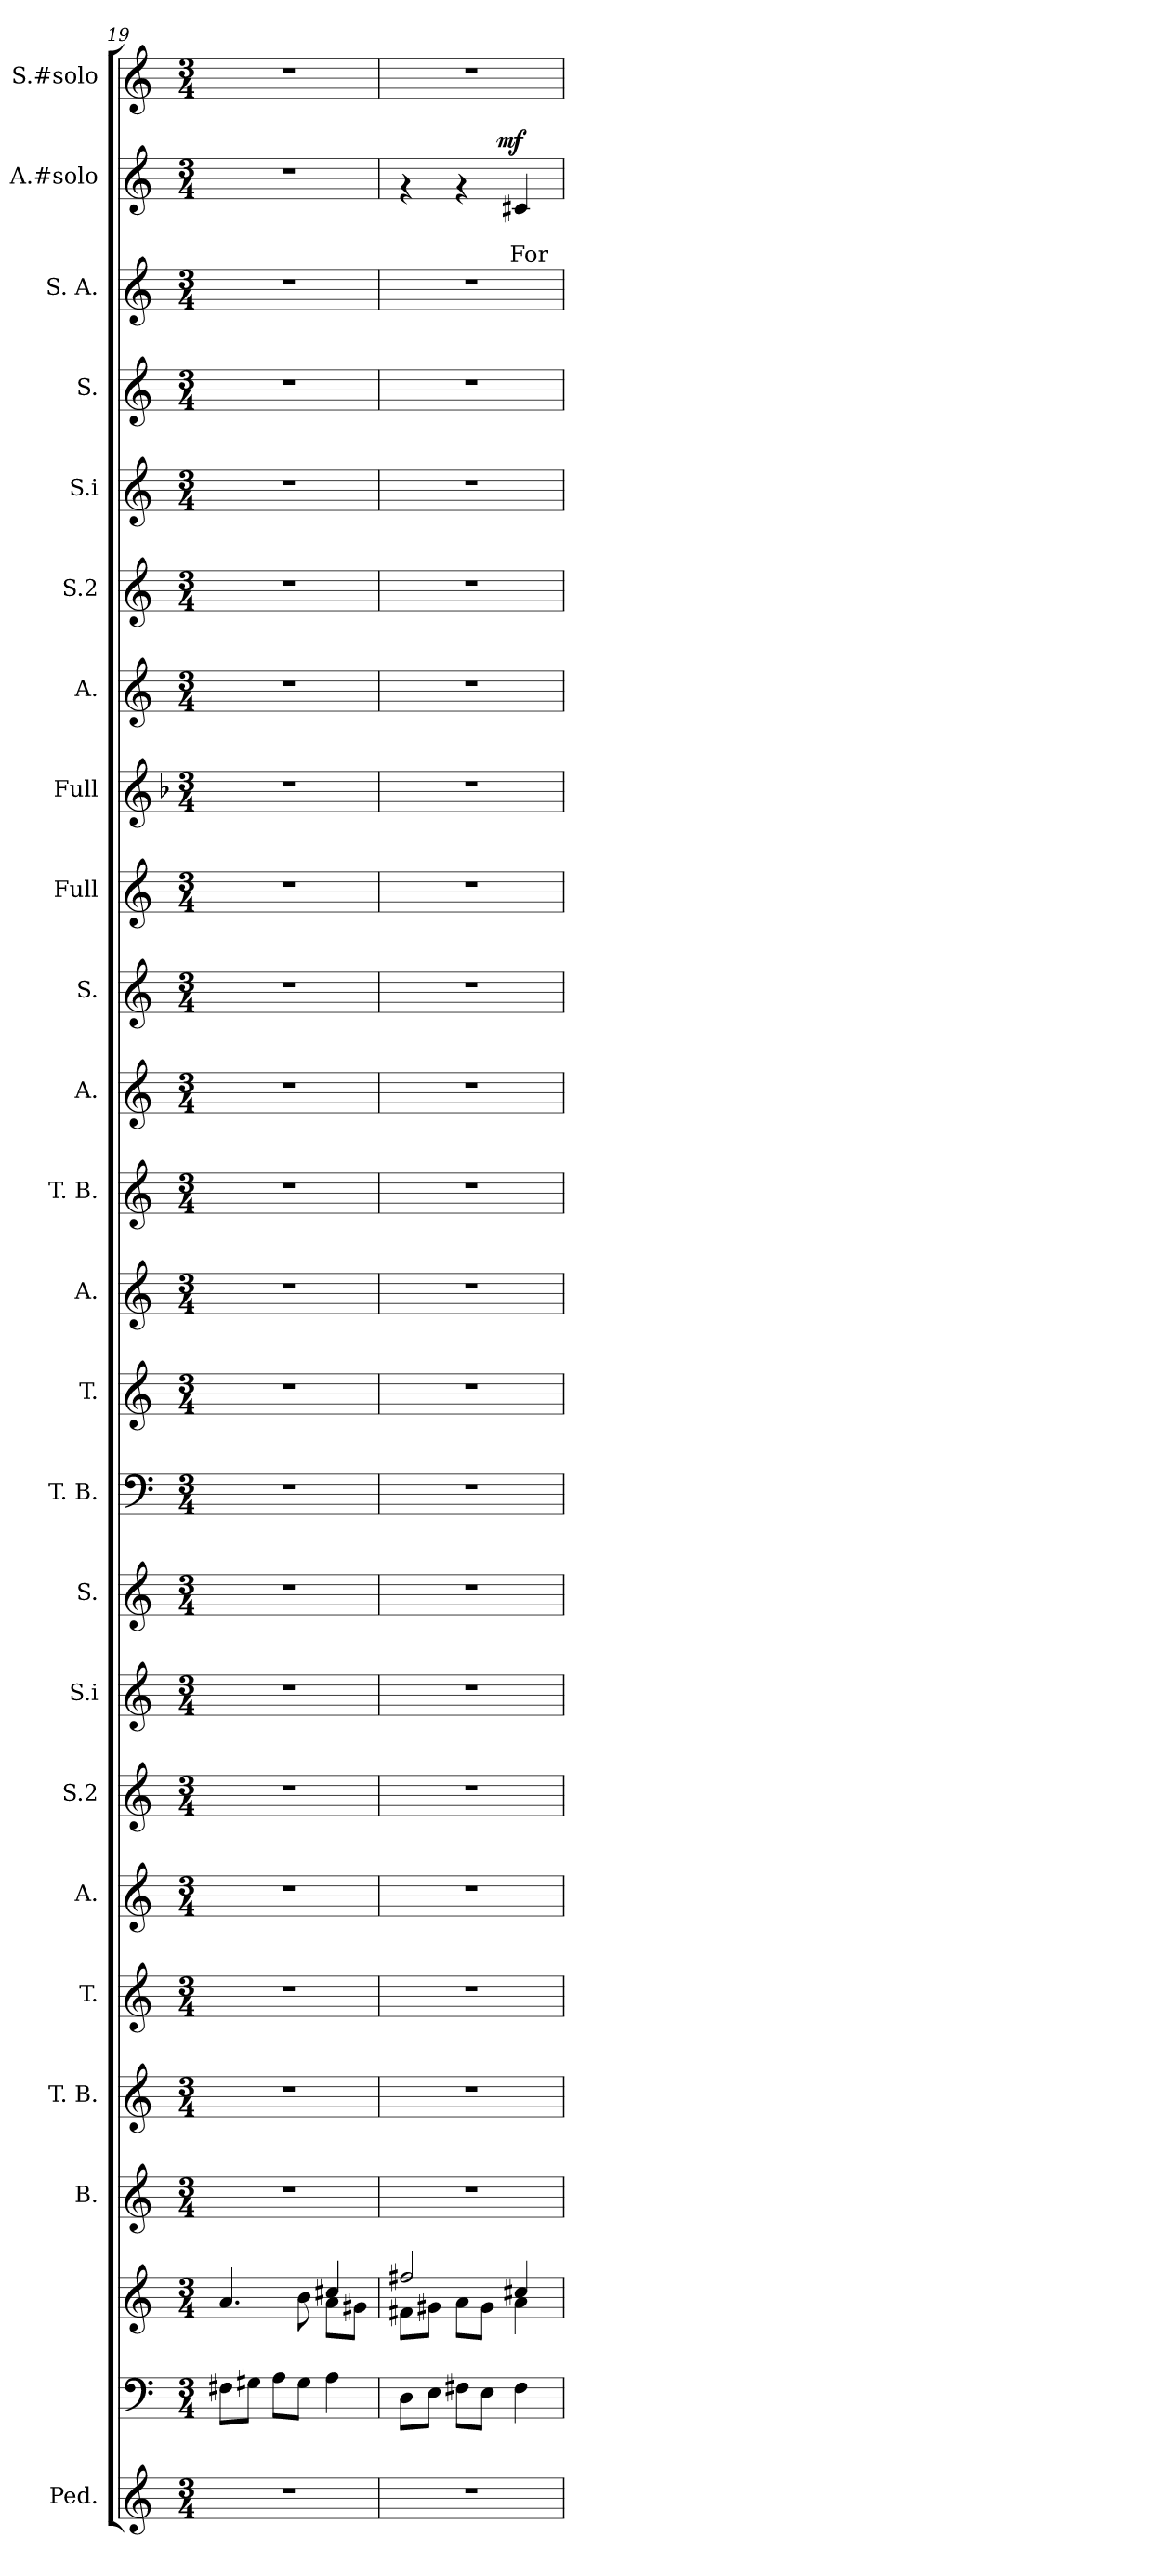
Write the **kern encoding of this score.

**kern	**kern	**kern	**kern	**kern	**kern	**kern	**kern	**kern	**kern	**kern	**kern	**kern	**kern	**kern	**kern	**kern	**kern	**kern	**kern	**kern	**kern	**kern	**kern	**text	**text	**dynam	**kern
*part25	*part24	*part23	*part22	*part21	*part20	*part19	*part18	*part17	*part16	*part15	*part14	*part13	*part12	*part11	*part10	*part9	*part8	*part7	*part6	*part5	*part4	*part3	*part2	*part2	*part2	*part2	*part1
*staff25	*staff24	*staff23	*staff22	*staff21	*staff20	*staff19	*staff18	*staff17	*staff16	*staff15	*staff14	*staff13	*staff12	*staff11	*staff10	*staff9	*staff8	*staff7	*staff6	*staff5	*staff4	*staff3	*staff2	*staff2	*staff2	*staff2	*staff1
*I"Ped.	*	*	*I"B.	*I"T. B.	*I"T.	*I"A.	*I"S.2	*I"S.i	*I"S.	*I"T. B.	*I"T.	*I"A.	*I"T. B.	*I"A.	*I"S.	*I"Full	*I"Full	*I"A.	*I"S.2	*I"S.i	*I"S.	*I"S. A.	*I"A.#solo	*	*	*	*I"S.#solo
*I'Ped.	*	*	*	*I'T. B.	*I'T.	*I'A.	*I'S.2	*I'S.i	*I'S.	*I'T. B.	*I'T.	*	*I'T. B.	*I'A.	*I'S.	*	*	*I'A.	*I'S.2	*I'S.i	*I'S.	*I'S. A.	*I'A.#solo	*	*	*	*I'S.#solo
*clefG2	*clefF4	*clefG2	*clefG2	*clefG2	*clefG2	*clefG2	*clefG2	*clefG2	*clefG2	*clefF4	*clefG2	*clefG2	*clefG2	*clefG2	*clefG2	*clefG2	*clefG2	*clefG2	*clefG2	*clefG2	*clefG2	*clefG2	*clefG2	*	*	*	*clefG2
*	*	*	*	*	*	*	*	*	*	*	*	*	*	*	*	*	*ITrd3c5	*	*	*	*	*	*	*	*	*	*
*k[]	*k[]	*k[]	*k[]	*k[]	*k[]	*k[]	*k[]	*k[]	*k[]	*k[]	*k[]	*k[]	*k[]	*k[]	*k[]	*k[]	*k[]	*k[]	*k[]	*k[]	*k[]	*k[]	*k[]	*	*	*	*k[]
*C:	*C:	*C:	*C:	*C:	*C:	*C:	*C:	*C:	*C:	*C:	*C:	*C:	*C:	*C:	*C:	*C:	*C:	*C:	*C:	*C:	*C:	*C:	*C:	*	*	*	*C:
*M3/4	*M3/4	*M3/4	*M3/4	*M3/4	*M3/4	*M3/4	*M3/4	*M3/4	*M3/4	*M3/4	*M3/4	*M3/4	*M3/4	*M3/4	*M3/4	*M3/4	*M3/4	*M3/4	*M3/4	*M3/4	*M3/4	*M3/4	*M3/4	*	*	*	*M3/4
=19	=19	=19	=19	=19	=19	=19	=19	=19	=19	=19	=19	=19	=19	=19	=19	=19	=19	=19	=19	=19	=19	=19	=19	=19	=19	=19	=19
*	*	*^	*	*	*	*	*	*	*	*	*	*	*	*	*	*	*	*	*	*	*	*	*	*	*	*	*
2.r	8F#X\L	4.a/	4.ryy	2.r	2.r	2.r	2.r	2.r	2.r	2.r	2.r	2.r	2.r	2.r	2.r	2.r	2.r	2.r	2.r	2.r	2.r	2.r	2.r	2.r	.	.	.	2.r
.	8G#X\J	.	.	.	.	.	.	.	.	.	.	.	.	.	.	.	.	.	.	.	.	.	.	.	.	.	.	.
.	8A\L	.	.	.	.	.	.	.	.	.	.	.	.	.	.	.	.	.	.	.	.	.	.	.	.	.	.	.
.	8G#\J	8ryy	8b\	.	.	.	.	.	.	.	.	.	.	.	.	.	.	.	.	.	.	.	.	.	.	.	.	.
.	4A\	4cc#X/	8a\L	.	.	.	.	.	.	.	.	.	.	.	.	.	.	.	.	.	.	.	.	.	.	.	.	.
.	.	.	8g#X\J	.	.	.	.	.	.	.	.	.	.	.	.	.	.	.	.	.	.	.	.	.	.	.	.	.
!!LO:PB:g=z
=20	=20	=20	=20	=20	=20	=20	=20	=20	=20	=20	=20	=20	=20	=20	=20	=20	=20	=20	=20	=20	=20	=20	=20	=20	=20	=20	=20	=20
*	*	*	*	*	*	*	*	*	*	*	*	*	*	*	*	*	*	*	*	*	*	*	*	*^	*	*	*	*
2.r	8D\L	2ff#X/	8f#X\L	2.r	2.r	2.r	2.r	2.r	2.r	2.r	2.r	2.r	2.r	2.r	2.r	2.r	2.r	2.r	2.r	2.r	2.r	2.r	2.r	4rf	4..ryy	.	.	.	2.r
.	8E\J	.	8g#X\J	.	.	.	.	.	.	.	.	.	.	.	.	.	.	.	.	.	.	.	.	.	.	.	.	.	.
.	8F#X\L	.	8a\L	.	.	.	.	.	.	.	.	.	.	.	.	.	.	.	.	.	.	.	.	4rf	.	.	.	.	.
.	8E\J	.	8g#\J	.	.	.	.	.	.	.	.	.	.	.	.	.	.	.	.	.	.	.	.	.	.	.	.	.	.
!	!	!	!	!	!	!	!	!	!	!	!	!	!	!	!	!	!	!	!	!	!	!	!	!	!	!	!	!LO:DY:a	!
.	.	.	.	.	.	.	.	.	.	.	.	.	.	.	.	.	.	.	.	.	.	.	.	.	4ryy	.	.	mf	.
!	!	!	!	!	!	!	!	!	!	!	!	!	!	!	!	!	!	!	!	!	!	!	!	!	!	!	!LO:LY:b	!	!
.	4F#\	4cc#X/	4a\	.	.	.	.	.	.	.	.	.	.	.	.	.	.	.	.	.	.	.	.	4c#X/	.	.	For	.	.
.	.	.	.	.	.	.	.	.	.	.	.	.	.	.	.	.	.	.	.	.	.	.	.	.	16ryy	.	.	.	.
*	*	*v	*v	*	*	*	*	*	*	*	*	*	*	*	*	*	*	*	*	*	*	*	*	*v	*v	*	*	*	*
=	=	=	=	=	=	=	=	=	=	=	=	=	=	=	=	=	=	=	=	=	=	=	=	=	=	=	=
*-	*-	*-	*-	*-	*-	*-	*-	*-	*-	*-	*-	*-	*-	*-	*-	*-	*-	*-	*-	*-	*-	*-	*-	*-	*-	*-	*-
